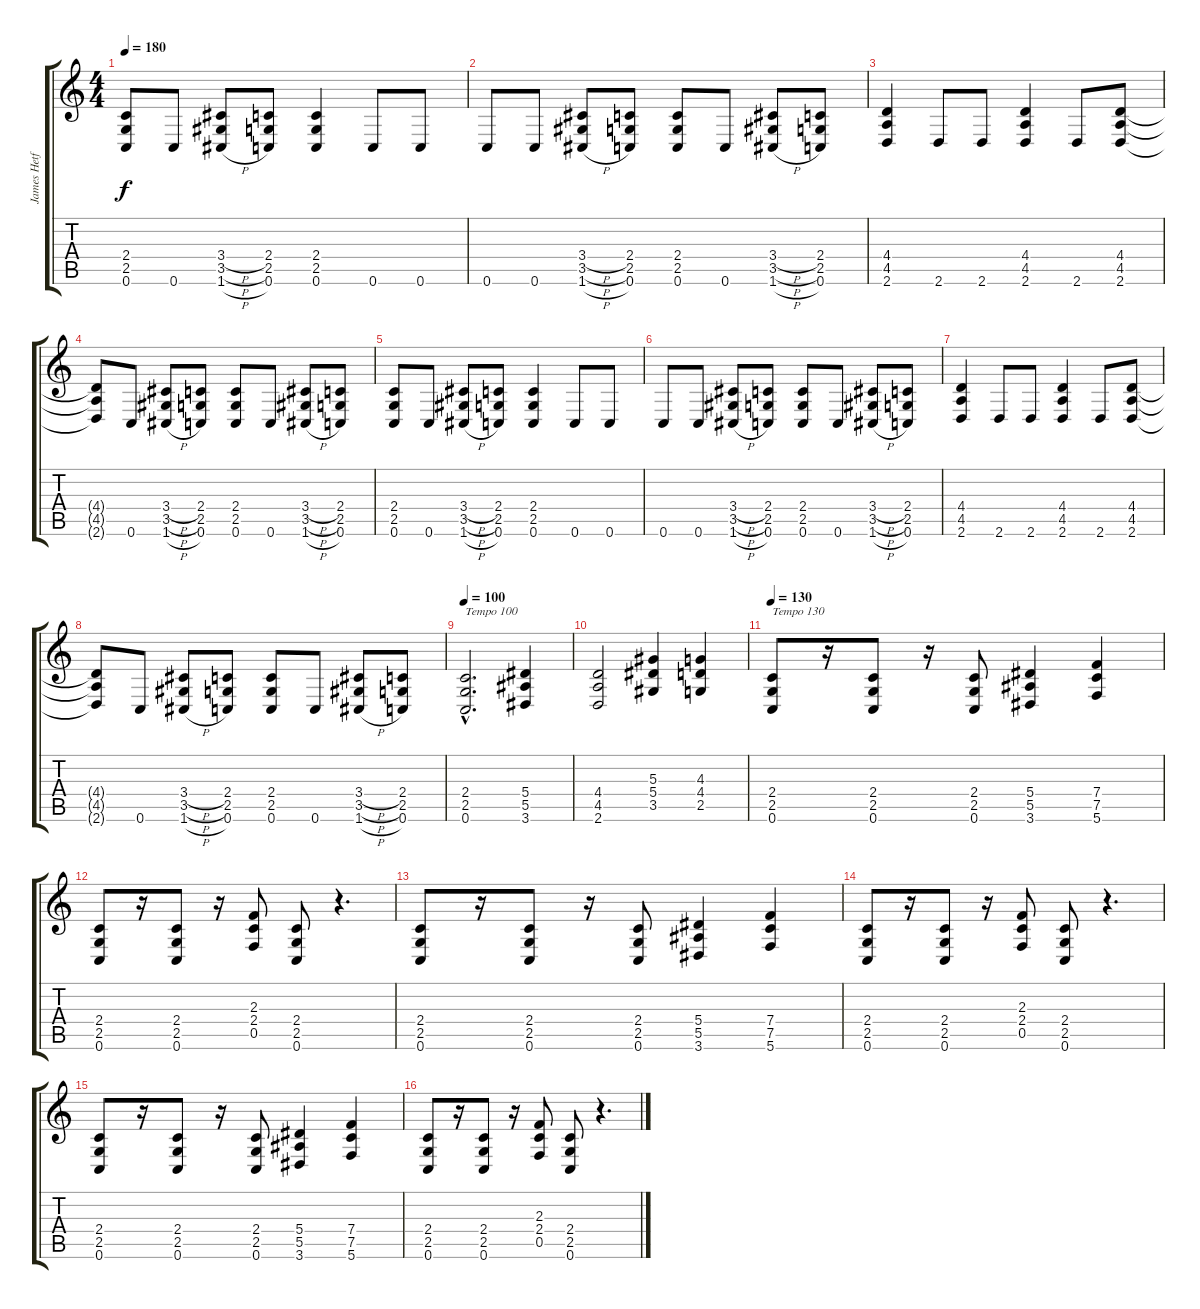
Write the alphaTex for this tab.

\track ("James Hetfield" "James Hetf") {instrument distortionguitar}
\staff {score tabs}
\tuning (C4 G3 Eb3 Bb2 F2 C2) {hide}
\ts (4 4)
\tempo 180
\clef g2
\ks c
(2.4 2.5 0.6).8{dy f} 0.6.8 (3.4{h} 3.5{h} 1.6{h}).8 (2.4 2.5 0.6).8 (2.4 2.5 0.6).4 0.6.8 0.6.8 |
0.6.8 0.6.8 (3.4{h} 3.5{h} 1.6{h}).8 (2.4 2.5 0.6).8 (2.4 2.5 0.6).8 0.6.8 (3.4{h} 3.5{h} 1.6{h}).8 (2.4 2.5 0.6).8 |
(4.4 4.5 2.6).4 2.6.8 2.6.8 (4.4 4.5 2.6).4 2.6.8 (4.4 4.5 2.6).8 |
(4.4{t} 4.5{t} 2.6{t}).8 0.6.8 (3.4{h} 3.5{h} 1.6{h}).8 (2.4 2.5 0.6).8 (2.4 2.5 0.6).8 0.6.8 (3.4{h} 3.5{h} 1.6{h}).8 (2.4 2.5 0.6).8 |
(2.4 2.5 0.6).8 0.6.8 (3.4{h} 3.5{h} 1.6{h}).8 (2.4 2.5 0.6).8 (2.4 2.5 0.6).4 0.6.8 0.6.8 |
0.6.8 0.6.8 (3.4{h} 3.5{h} 1.6{h}).8 (2.4 2.5 0.6).8 (2.4 2.5 0.6).8 0.6.8 (3.4{h} 3.5{h} 1.6{h}).8 (2.4 2.5 0.6).8 |
(4.4 4.5 2.6).4 2.6.8 2.6.8 (4.4 4.5 2.6).4 2.6.8 (4.4 4.5 2.6).8 |
(4.4{t} 4.5{t} 2.6{t}).8 0.6.8 (3.4{h} 3.5{h} 1.6{h}).8 (2.4 2.5 0.6).8 (2.4 2.5 0.6).8 0.6.8 (3.4{h} 3.5{h} 1.6{h}).8 (2.4 2.5 0.6).8 |
\tempo 100
(2.4{hac} 2.5{hac} 0.6{hac}).2{d txt "Tempo 100"} (5.4 5.5 3.6).4 |
(4.4 4.5 2.6).2 (5.3 5.4 3.5).4 (4.3 4.4 2.5).4 |
\tempo 130
(2.4 2.5 0.6).8{txt "Tempo 130"} r.16 (2.4 2.5 0.6).8 r.16 (2.4 2.5 0.6).8 (5.4 5.5 3.6).4 (7.4 7.5 5.6).4 |
(2.4 2.5 0.6).8 r.16 (2.4 2.5 0.6).8 r.16 (2.3 2.4 0.5).8 (2.4 2.5 0.6).8 r.4{d} |
(2.4 2.5 0.6).8 r.16 (2.4 2.5 0.6).8 r.16 (2.4 2.5 0.6).8 (5.4 5.5 3.6).4 (7.4 7.5 5.6).4 |
(2.4 2.5 0.6).8 r.16 (2.4 2.5 0.6).8 r.16 (2.3 2.4 0.5).8 (2.4 2.5 0.6).8 r.4{d} |
(2.4 2.5 0.6).8 r.16 (2.4 2.5 0.6).8 r.16 (2.4 2.5 0.6).8 (5.4 5.5 3.6).4 (7.4 7.5 5.6).4 |
(2.4 2.5 0.6).8 r.16 (2.4 2.5 0.6).8 r.16 (2.3 2.4 0.5).8 (2.4 2.5 0.6).8 r.4{d}
